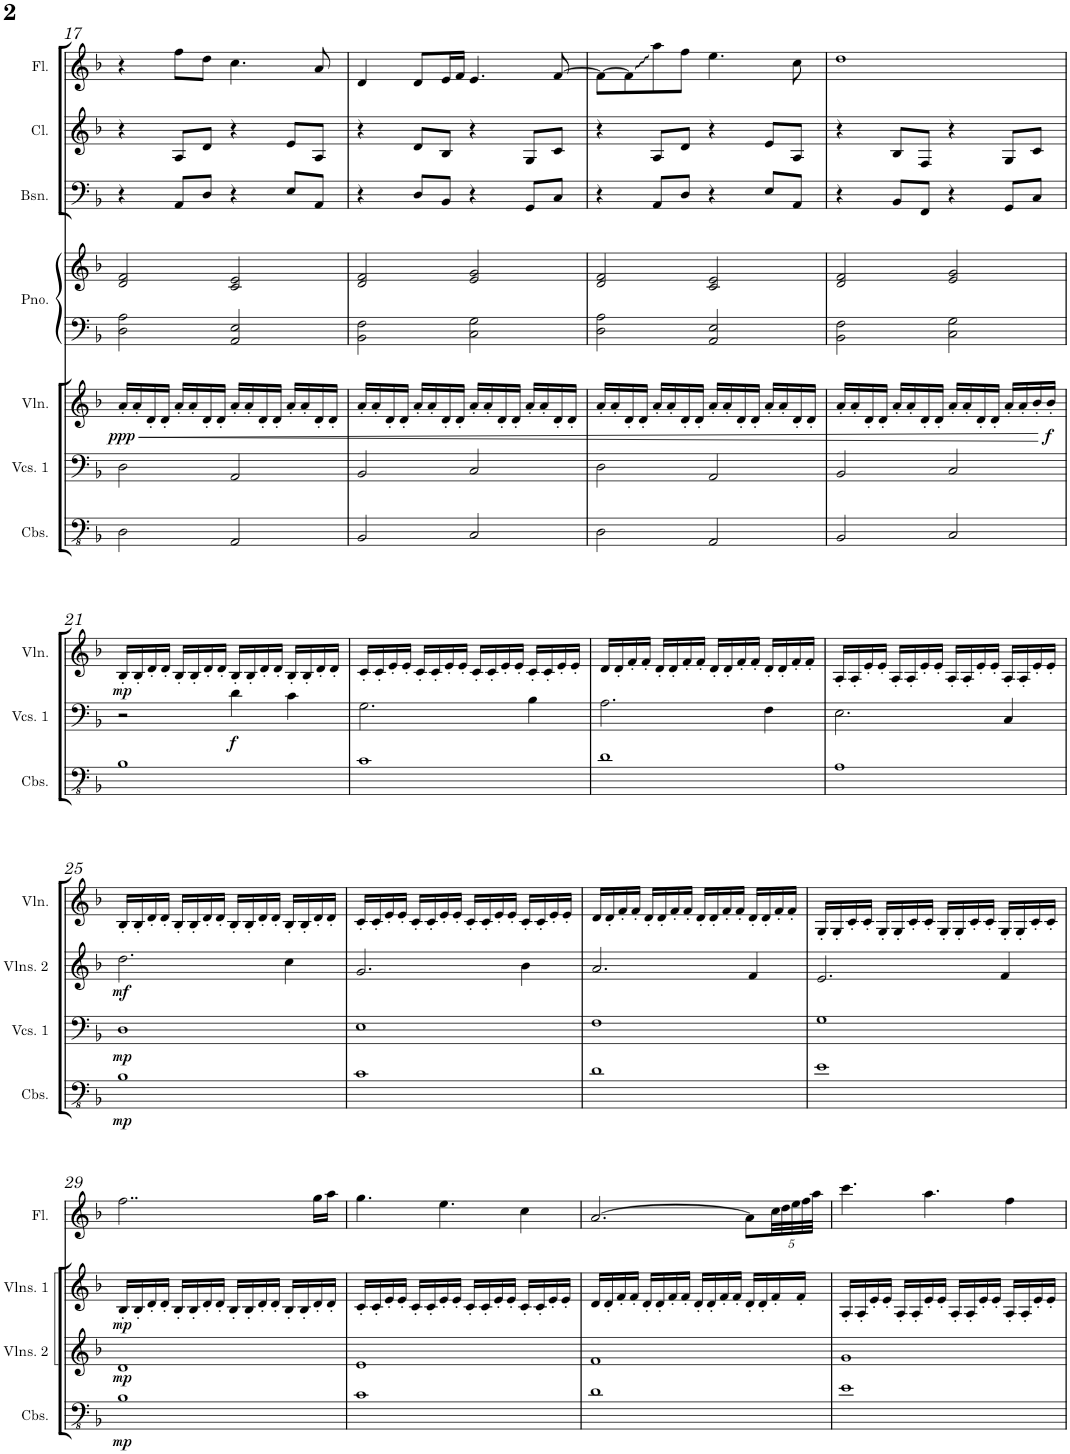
**kern	**dynam	**kern	**dynam	**kern	**dynam	**kern	**dynam	**kern	**dynam	**kern	**kern	**kern	**kern	**kern
*part9	*part9	*part8	*part8	*part7	*part7	*part6	*part6	*part5	*part5	*part4	*part4	*part3	*part2	*part1
*staff10	*staff10	*staff9	*staff9	*staff8	*staff8	*staff7	*staff7	*staff6	*staff6	*staff5	*staff4	*staff3	*staff2	*staff1
*I"Contrabasses	*	*I"Violoncellos 1	*	*I"Violins 2	*	*I"Violins 1	*	*I"Violin	*	*I"Piano	*	*I"Bassoon	*I"Clarinet	*I"Flute
*I'Cbs.	*	*I'Vcs. 1	*	*I'Vlns. 2	*	*I'Vlns. 1	*	*I'Vln.	*	*I'Pno.	*	*I'Bsn.	*I'Cl.	*I'Fl.
!!LO:PB:g=z
*clefFv4	*	*clefF4	*	*clefG2	*	*clefG2	*	*clefG2	*	*clefF4	*clefG2	*clefF4	*clefG2	*clefG2
*	*	*	*	*	*	*	*	*	*	*	*	*	*ITrd1c2	*
*k[b-]	*	*k[b-]	*	*k[b-]	*	*k[b-]	*	*k[b-]	*	*k[b-]	*k[b-]	*k[b-]	*k[b-]	*k[b-]
*M4/4	*	*M4/4	*	*M4/4	*	*M4/4	*	*M4/4	*	*M4/4	*M4/4	*M4/4	*M4/4	*M4/4
=17	=17	=17	=17	=17	=17	=17	=17	=17	=17	=17	=17	=17	=17	=17
!	!	!	!	!	!	!	!	!	!LO:HP:b	!	!	!	!	!
!	!	!	!	!	!	!	!	!	!LO:DY:n=1:b	!	!	!	!	!
2DD\	.	2D\	.	1r	.	1r	.	16a'/LL	< ppp	2D\ 2A\	2d/ 2f/	4r	4r	4r
.	.	.	.	.	.	.	.	16a'/	.	.	.	.	.	.
.	.	.	.	.	.	.	.	16d'/	.	.	.	.	.	.
.	.	.	.	.	.	.	.	16d'/JJ	.	.	.	.	.	.
.	.	.	.	.	.	.	.	16a'/LL	.	.	.	8AA/L	8A/L	8ff\L
.	.	.	.	.	.	.	.	16a'/	.	.	.	.	.	.
.	.	.	.	.	.	.	.	16d'/	.	.	.	8D/J	8d/J	8dd\J
.	.	.	.	.	.	.	.	16d'/JJ	.	.	.	.	.	.
2AAA/	.	2AA/	.	.	.	.	.	16a'/LL	.	2AA/ 2E/	2c/ 2e/	4r	4r	4.cc\
.	.	.	.	.	.	.	.	16a'/	.	.	.	.	.	.
.	.	.	.	.	.	.	.	16d'/	.	.	.	.	.	.
.	.	.	.	.	.	.	.	16d'/JJ	.	.	.	.	.	.
.	.	.	.	.	.	.	.	16a'/LL	.	.	.	8E/L	8e/L	.
.	.	.	.	.	.	.	.	16a'/	.	.	.	.	.	.
.	.	.	.	.	.	.	.	16d'/	.	.	.	8AA/J	8A/J	8a/
.	.	.	.	.	.	.	.	16d'/JJ	.	.	.	.	.	.
=18	=18	=18	=18	=18	=18	=18	=18	=18	=18	=18	=18	=18	=18	=18
2BBB-/	.	2BB-/	.	1r	.	1r	.	16a'/LL	.	2BB-\ 2F\	2d/ 2f/	4r	4r	4d/
.	.	.	.	.	.	.	.	16a'/	.	.	.	.	.	.
.	.	.	.	.	.	.	.	16d'/	.	.	.	.	.	.
.	.	.	.	.	.	.	.	16d'/JJ	.	.	.	.	.	.
.	.	.	.	.	.	.	.	16a'/LL	.	.	.	8D/L	8d/L	8d/L
.	.	.	.	.	.	.	.	16a'/	.	.	.	.	.	.
.	.	.	.	.	.	.	.	16d'/	.	.	.	8BB-/J	8B-/J	16e/L
.	.	.	.	.	.	.	.	16d'/JJ	.	.	.	.	.	16f/JJ
2CC/	.	2C/	.	.	.	.	.	16a'/LL	.	2C\ 2G\	2e/ 2g/	4r	4r	4.e/
.	.	.	.	.	.	.	.	16a'/	.	.	.	.	.	.
.	.	.	.	.	.	.	.	16d'/	.	.	.	.	.	.
.	.	.	.	.	.	.	.	16d'/JJ	.	.	.	.	.	.
.	.	.	.	.	.	.	.	16a'/LL	.	.	.	8GG/L	8G/L	.
.	.	.	.	.	.	.	.	16a'/	.	.	.	.	.	.
.	.	.	.	.	.	.	.	16d'/	.	.	.	8C/J	8c/J	[8f/
.	.	.	.	.	.	.	.	16d'/JJ	.	.	.	.	.	.
=19	=19	=19	=19	=19	=19	=19	=19	=19	=19	=19	=19	=19	=19	=19
2DD\	.	2D\	.	1r	.	1r	.	16a'/LL	.	2D\ 2A\	2d/ 2f/	4r	4r	8f\L_
.	.	.	.	.	.	.	.	16a'/	.	.	.	.	.	.
.	.	.	.	.	.	.	.	16d'/	.	.	.	.	.	8f\]
.	.	.	.	.	.	.	.	16d'/JJ	.	.	.	.	.	.
.	.	.	.	.	.	.	.	16a'/LL	.	.	.	8AA/L	8A/L	8aa\
.	.	.	.	.	.	.	.	16a'/	.	.	.	.	.	.
.	.	.	.	.	.	.	.	16d'/	.	.	.	8D/J	8d/J	8ff\J
.	.	.	.	.	.	.	.	16d'/JJ	.	.	.	.	.	.
2AAA/	.	2AA/	.	.	.	.	.	16a'/LL	.	2AA/ 2E/	2c/ 2e/	4r	4r	4.ee\
.	.	.	.	.	.	.	.	16a'/	.	.	.	.	.	.
.	.	.	.	.	.	.	.	16d'/	.	.	.	.	.	.
.	.	.	.	.	.	.	.	16d'/JJ	.	.	.	.	.	.
.	.	.	.	.	.	.	.	16a'/LL	.	.	.	8E/L	8e/L	.
.	.	.	.	.	.	.	.	16a'/	.	.	.	.	.	.
.	.	.	.	.	.	.	.	16d'/	.	.	.	8AA/J	8A/J	8cc\
.	.	.	.	.	.	.	.	16d'/JJ	.	.	.	.	.	.
=20	=20	=20	=20	=20	=20	=20	=20	=20	=20	=20	=20	=20	=20	=20
2BBB-/	.	2BB-/	.	1r	.	1r	.	16a'/LL	.	2BB-\ 2F\	2d/ 2f/	4r	4r	1dd
.	.	.	.	.	.	.	.	16a'/	.	.	.	.	.	.
.	.	.	.	.	.	.	.	16d'/	.	.	.	.	.	.
.	.	.	.	.	.	.	.	16d'/JJ	.	.	.	.	.	.
.	.	.	.	.	.	.	.	16a'/LL	.	.	.	8BB-/L	8B-/L	.
.	.	.	.	.	.	.	.	16a'/	.	.	.	.	.	.
.	.	.	.	.	.	.	.	16d'/	.	.	.	8FF/J	8F/J	.
.	.	.	.	.	.	.	.	16d'/JJ	.	.	.	.	.	.
2CC/	.	2C/	.	.	.	.	.	16a'/LL	.	2C\ 2G\	2e/ 2g/	4r	4r	.
.	.	.	.	.	.	.	.	16a'/	.	.	.	.	.	.
.	.	.	.	.	.	.	.	16d'/	.	.	.	.	.	.
.	.	.	.	.	.	.	.	16d'/JJ	.	.	.	.	.	.
.	.	.	.	.	.	.	.	16a'/LL	.	.	.	8GG/L	8G/L	.
.	.	.	.	.	.	.	.	16a'/	.	.	.	.	.	.
.	.	.	.	.	.	.	.	16b-'/	.	.	.	8C/J	8c/J	.
!	!	!	!	!	!	!	!	!	!LO:DY:n=1:b	!	!	!	!	!
.	.	.	.	.	.	.	.	16b-'/JJ	[ f	.	.	.	.	.
!!LO:LB:g=z
=21	=21	=21	=21	=21	=21	=21	=21	=21	=21	=21	=21	=21	=21	=21
!	!	!	!	!	!	!	!	!	!LO:DY:b	!	!	!	!	!
1BB-	.	2r	.	1r	.	1r	.	16B-'/LL	mp	1r	1r	1r	1r	1r
.	.	.	.	.	.	.	.	16B-'/	.	.	.	.	.	.
.	.	.	.	.	.	.	.	16d'/	.	.	.	.	.	.
.	.	.	.	.	.	.	.	16d'/JJ	.	.	.	.	.	.
.	.	.	.	.	.	.	.	16B-'/LL	.	.	.	.	.	.
.	.	.	.	.	.	.	.	16B-'/	.	.	.	.	.	.
.	.	.	.	.	.	.	.	16d'/	.	.	.	.	.	.
.	.	.	.	.	.	.	.	16d'/JJ	.	.	.	.	.	.
!	!	!	!LO:DY:b	!	!	!	!	!	!	!	!	!	!	!
.	.	4d\	f	.	.	.	.	16B-'/LL	.	.	.	.	.	.
.	.	.	.	.	.	.	.	16B-'/	.	.	.	.	.	.
.	.	.	.	.	.	.	.	16d'/	.	.	.	.	.	.
.	.	.	.	.	.	.	.	16d'/JJ	.	.	.	.	.	.
.	.	4c\	.	.	.	.	.	16B-'/LL	.	.	.	.	.	.
.	.	.	.	.	.	.	.	16B-'/	.	.	.	.	.	.
.	.	.	.	.	.	.	.	16d'/	.	.	.	.	.	.
.	.	.	.	.	.	.	.	16d'/JJ	.	.	.	.	.	.
=22	=22	=22	=22	=22	=22	=22	=22	=22	=22	=22	=22	=22	=22	=22
1C	.	2.G\	.	1r	.	1r	.	16c'/LL	.	1r	1r	1r	1r	1r
.	.	.	.	.	.	.	.	16c'/	.	.	.	.	.	.
.	.	.	.	.	.	.	.	16e'/	.	.	.	.	.	.
.	.	.	.	.	.	.	.	16e'/JJ	.	.	.	.	.	.
.	.	.	.	.	.	.	.	16c'/LL	.	.	.	.	.	.
.	.	.	.	.	.	.	.	16c'/	.	.	.	.	.	.
.	.	.	.	.	.	.	.	16e'/	.	.	.	.	.	.
.	.	.	.	.	.	.	.	16e'/JJ	.	.	.	.	.	.
.	.	.	.	.	.	.	.	16c'/LL	.	.	.	.	.	.
.	.	.	.	.	.	.	.	16c'/	.	.	.	.	.	.
.	.	.	.	.	.	.	.	16e'/	.	.	.	.	.	.
.	.	.	.	.	.	.	.	16e'/JJ	.	.	.	.	.	.
.	.	4B-\	.	.	.	.	.	16c'/LL	.	.	.	.	.	.
.	.	.	.	.	.	.	.	16c'/	.	.	.	.	.	.
.	.	.	.	.	.	.	.	16e'/	.	.	.	.	.	.
.	.	.	.	.	.	.	.	16e'/JJ	.	.	.	.	.	.
=23	=23	=23	=23	=23	=23	=23	=23	=23	=23	=23	=23	=23	=23	=23
1D	.	2.A\	.	1r	.	1r	.	16d/LL	.	1r	1r	1r	1r	1r
.	.	.	.	.	.	.	.	16d'/	.	.	.	.	.	.
.	.	.	.	.	.	.	.	16f'/	.	.	.	.	.	.
.	.	.	.	.	.	.	.	16f'/JJ	.	.	.	.	.	.
.	.	.	.	.	.	.	.	16d'/LL	.	.	.	.	.	.
.	.	.	.	.	.	.	.	16d'/	.	.	.	.	.	.
.	.	.	.	.	.	.	.	16f'/	.	.	.	.	.	.
.	.	.	.	.	.	.	.	16f'/JJ	.	.	.	.	.	.
.	.	.	.	.	.	.	.	16d'/LL	.	.	.	.	.	.
.	.	.	.	.	.	.	.	16d'/	.	.	.	.	.	.
.	.	.	.	.	.	.	.	16f'/	.	.	.	.	.	.
.	.	.	.	.	.	.	.	16f'/JJ	.	.	.	.	.	.
.	.	4F\	.	.	.	.	.	16d'/LL	.	.	.	.	.	.
.	.	.	.	.	.	.	.	16d'/	.	.	.	.	.	.
.	.	.	.	.	.	.	.	16f'/	.	.	.	.	.	.
.	.	.	.	.	.	.	.	16f'/JJ	.	.	.	.	.	.
=24	=24	=24	=24	=24	=24	=24	=24	=24	=24	=24	=24	=24	=24	=24
1AA	.	2.E\	.	1r	.	1r	.	16A'/LL	.	1r	1r	1r	1r	1r
.	.	.	.	.	.	.	.	16A'/	.	.	.	.	.	.
.	.	.	.	.	.	.	.	16e'/	.	.	.	.	.	.
.	.	.	.	.	.	.	.	16e'/JJ	.	.	.	.	.	.
.	.	.	.	.	.	.	.	16A'/LL	.	.	.	.	.	.
.	.	.	.	.	.	.	.	16A'/	.	.	.	.	.	.
.	.	.	.	.	.	.	.	16e'/	.	.	.	.	.	.
.	.	.	.	.	.	.	.	16e'/JJ	.	.	.	.	.	.
.	.	.	.	.	.	.	.	16A'/LL	.	.	.	.	.	.
.	.	.	.	.	.	.	.	16A'/	.	.	.	.	.	.
.	.	.	.	.	.	.	.	16e'/	.	.	.	.	.	.
.	.	.	.	.	.	.	.	16e'/JJ	.	.	.	.	.	.
.	.	4C/	.	.	.	.	.	16A'/LL	.	.	.	.	.	.
.	.	.	.	.	.	.	.	16A'/	.	.	.	.	.	.
.	.	.	.	.	.	.	.	16e'/	.	.	.	.	.	.
.	.	.	.	.	.	.	.	16e'/JJ	.	.	.	.	.	.
!!LO:LB:g=z
=25	=25	=25	=25	=25	=25	=25	=25	=25	=25	=25	=25	=25	=25	=25
!	!LO:DY:b	!	!LO:DY:b	!	!LO:DY:b	!	!	!	!	!	!	!	!	!
1BB-	mp	1D	mp	2.dd\	mf	1r	.	16B-'/LL	.	1r	1r	1r	1r	1r
.	.	.	.	.	.	.	.	16B-'/	.	.	.	.	.	.
.	.	.	.	.	.	.	.	16d'/	.	.	.	.	.	.
.	.	.	.	.	.	.	.	16d'/JJ	.	.	.	.	.	.
.	.	.	.	.	.	.	.	16B-'/LL	.	.	.	.	.	.
.	.	.	.	.	.	.	.	16B-'/	.	.	.	.	.	.
.	.	.	.	.	.	.	.	16d'/	.	.	.	.	.	.
.	.	.	.	.	.	.	.	16d'/JJ	.	.	.	.	.	.
.	.	.	.	.	.	.	.	16B-'/LL	.	.	.	.	.	.
.	.	.	.	.	.	.	.	16B-'/	.	.	.	.	.	.
.	.	.	.	.	.	.	.	16d'/	.	.	.	.	.	.
.	.	.	.	.	.	.	.	16d'/JJ	.	.	.	.	.	.
.	.	.	.	4cc\	.	.	.	16B-'/LL	.	.	.	.	.	.
.	.	.	.	.	.	.	.	16B-'/	.	.	.	.	.	.
.	.	.	.	.	.	.	.	16d'/	.	.	.	.	.	.
.	.	.	.	.	.	.	.	16d'/JJ	.	.	.	.	.	.
=26	=26	=26	=26	=26	=26	=26	=26	=26	=26	=26	=26	=26	=26	=26
1C	.	1E	.	2.g/	.	1r	.	16c'/LL	.	1r	1r	1r	1r	1r
.	.	.	.	.	.	.	.	16c'/	.	.	.	.	.	.
.	.	.	.	.	.	.	.	16e'/	.	.	.	.	.	.
.	.	.	.	.	.	.	.	16e'/JJ	.	.	.	.	.	.
.	.	.	.	.	.	.	.	16c'/LL	.	.	.	.	.	.
.	.	.	.	.	.	.	.	16c'/	.	.	.	.	.	.
.	.	.	.	.	.	.	.	16e'/	.	.	.	.	.	.
.	.	.	.	.	.	.	.	16e'/JJ	.	.	.	.	.	.
.	.	.	.	.	.	.	.	16c'/LL	.	.	.	.	.	.
.	.	.	.	.	.	.	.	16c'/	.	.	.	.	.	.
.	.	.	.	.	.	.	.	16e'/	.	.	.	.	.	.
.	.	.	.	.	.	.	.	16e'/JJ	.	.	.	.	.	.
.	.	.	.	4b-\	.	.	.	16c'/LL	.	.	.	.	.	.
.	.	.	.	.	.	.	.	16c'/	.	.	.	.	.	.
.	.	.	.	.	.	.	.	16e'/	.	.	.	.	.	.
.	.	.	.	.	.	.	.	16e'/JJ	.	.	.	.	.	.
=27	=27	=27	=27	=27	=27	=27	=27	=27	=27	=27	=27	=27	=27	=27
1D	.	1F	.	2.a/	.	1r	.	16d/LL	.	1r	1r	1r	1r	1r
.	.	.	.	.	.	.	.	16d'/	.	.	.	.	.	.
.	.	.	.	.	.	.	.	16f'/	.	.	.	.	.	.
.	.	.	.	.	.	.	.	16f'/JJ	.	.	.	.	.	.
.	.	.	.	.	.	.	.	16d'/LL	.	.	.	.	.	.
.	.	.	.	.	.	.	.	16d'/	.	.	.	.	.	.
.	.	.	.	.	.	.	.	16f'/	.	.	.	.	.	.
.	.	.	.	.	.	.	.	16f'/JJ	.	.	.	.	.	.
.	.	.	.	.	.	.	.	16d'/LL	.	.	.	.	.	.
.	.	.	.	.	.	.	.	16d'/	.	.	.	.	.	.
.	.	.	.	.	.	.	.	16f'/	.	.	.	.	.	.
.	.	.	.	.	.	.	.	16f'/JJ	.	.	.	.	.	.
.	.	.	.	4f/	.	.	.	16d'/LL	.	.	.	.	.	.
.	.	.	.	.	.	.	.	16d'/	.	.	.	.	.	.
.	.	.	.	.	.	.	.	16f'/	.	.	.	.	.	.
.	.	.	.	.	.	.	.	16f'/JJ	.	.	.	.	.	.
=28	=28	=28	=28	=28	=28	=28	=28	=28	=28	=28	=28	=28	=28	=28
1E	.	1G	.	2.e/	.	1r	.	16G'/LL	.	1r	1r	1r	1r	1r
.	.	.	.	.	.	.	.	16G'/	.	.	.	.	.	.
.	.	.	.	.	.	.	.	16c'/	.	.	.	.	.	.
.	.	.	.	.	.	.	.	16c'/JJ	.	.	.	.	.	.
.	.	.	.	.	.	.	.	16G'/LL	.	.	.	.	.	.
.	.	.	.	.	.	.	.	16G'/	.	.	.	.	.	.
.	.	.	.	.	.	.	.	16c'/	.	.	.	.	.	.
.	.	.	.	.	.	.	.	16c'/JJ	.	.	.	.	.	.
.	.	.	.	.	.	.	.	16G'/LL	.	.	.	.	.	.
.	.	.	.	.	.	.	.	16G'/	.	.	.	.	.	.
.	.	.	.	.	.	.	.	16c'/	.	.	.	.	.	.
.	.	.	.	.	.	.	.	16c'/JJ	.	.	.	.	.	.
.	.	.	.	4f/	.	.	.	16G'/LL	.	.	.	.	.	.
.	.	.	.	.	.	.	.	16G'/	.	.	.	.	.	.
.	.	.	.	.	.	.	.	16c'/	.	.	.	.	.	.
.	.	.	.	.	.	.	.	16c'/JJ	.	.	.	.	.	.
!!LO:LB:g=z
=29	=29	=29	=29	=29	=29	=29	=29	=29	=29	=29	=29	=29	=29	=29
!	!LO:DY:b	!	!	!	!LO:DY:b	!	!LO:DY:b	!	!	!	!	!	!	!
1BB-	mp	1r	.	1d	mp	16B-'/LL	mp	1r	.	1r	1r	1r	1r	2..ff\
.	.	.	.	.	.	16B-'/	.	.	.	.	.	.	.	.
.	.	.	.	.	.	16d'/	.	.	.	.	.	.	.	.
.	.	.	.	.	.	16d'/JJ	.	.	.	.	.	.	.	.
.	.	.	.	.	.	16B-'/LL	.	.	.	.	.	.	.	.
.	.	.	.	.	.	16B-'/	.	.	.	.	.	.	.	.
.	.	.	.	.	.	16d'/	.	.	.	.	.	.	.	.
.	.	.	.	.	.	16d'/JJ	.	.	.	.	.	.	.	.
.	.	.	.	.	.	16B-'/LL	.	.	.	.	.	.	.	.
.	.	.	.	.	.	16B-'/	.	.	.	.	.	.	.	.
.	.	.	.	.	.	16d'/	.	.	.	.	.	.	.	.
.	.	.	.	.	.	16d'/JJ	.	.	.	.	.	.	.	.
.	.	.	.	.	.	16B-'/LL	.	.	.	.	.	.	.	.
.	.	.	.	.	.	16B-'/	.	.	.	.	.	.	.	.
.	.	.	.	.	.	16d'/	.	.	.	.	.	.	.	16gg\LL
.	.	.	.	.	.	16d'/JJ	.	.	.	.	.	.	.	16aa\JJ
=30	=30	=30	=30	=30	=30	=30	=30	=30	=30	=30	=30	=30	=30	=30
1C	.	1r	.	1e	.	16c'/LL	.	1r	.	1r	1r	1r	1r	4.gg\
.	.	.	.	.	.	16c'/	.	.	.	.	.	.	.	.
.	.	.	.	.	.	16e'/	.	.	.	.	.	.	.	.
.	.	.	.	.	.	16e'/JJ	.	.	.	.	.	.	.	.
.	.	.	.	.	.	16c'/LL	.	.	.	.	.	.	.	.
.	.	.	.	.	.	16c'/	.	.	.	.	.	.	.	.
.	.	.	.	.	.	16e'/	.	.	.	.	.	.	.	4.ee\
.	.	.	.	.	.	16e'/JJ	.	.	.	.	.	.	.	.
.	.	.	.	.	.	16c'/LL	.	.	.	.	.	.	.	.
.	.	.	.	.	.	16c'/	.	.	.	.	.	.	.	.
.	.	.	.	.	.	16e'/	.	.	.	.	.	.	.	.
.	.	.	.	.	.	16e'/JJ	.	.	.	.	.	.	.	.
.	.	.	.	.	.	16c'/LL	.	.	.	.	.	.	.	4cc\
.	.	.	.	.	.	16c'/	.	.	.	.	.	.	.	.
.	.	.	.	.	.	16e'/	.	.	.	.	.	.	.	.
.	.	.	.	.	.	16e'/JJ	.	.	.	.	.	.	.	.
=31	=31	=31	=31	=31	=31	=31	=31	=31	=31	=31	=31	=31	=31	=31
1D	.	1r	.	1f	.	16d/LL	.	1r	.	1r	1r	1r	1r	[2.a/
.	.	.	.	.	.	16d'/	.	.	.	.	.	.	.	.
.	.	.	.	.	.	16f'/	.	.	.	.	.	.	.	.
.	.	.	.	.	.	16f'/JJ	.	.	.	.	.	.	.	.
.	.	.	.	.	.	16d'/LL	.	.	.	.	.	.	.	.
.	.	.	.	.	.	16d'/	.	.	.	.	.	.	.	.
.	.	.	.	.	.	16f'/	.	.	.	.	.	.	.	.
.	.	.	.	.	.	16f'/JJ	.	.	.	.	.	.	.	.
.	.	.	.	.	.	16d'/LL	.	.	.	.	.	.	.	.
.	.	.	.	.	.	16d'/	.	.	.	.	.	.	.	.
.	.	.	.	.	.	16f'/	.	.	.	.	.	.	.	.
.	.	.	.	.	.	16f'/JJ	.	.	.	.	.	.	.	.
.	.	.	.	.	.	16d'/LL	.	.	.	.	.	.	.	8a\L]
.	.	.	.	.	.	16d'/	.	.	.	.	.	.	.	.
*	*	*	*	*	*	*	*	*	*	*	*	*	*	*Xbrackettup
.	.	.	.	.	.	16f'/	.	.	.	.	.	.	.	40cc\LL
.	.	.	.	.	.	.	.	.	.	.	.	.	.	40dd\
.	.	.	.	.	.	.	.	.	.	.	.	.	.	40ee\
.	.	.	.	.	.	16f'/JJ	.	.	.	.	.	.	.	.
.	.	.	.	.	.	.	.	.	.	.	.	.	.	40ff\
.	.	.	.	.	.	.	.	.	.	.	.	.	.	40aa\JJJ
=32	=32	=32	=32	=32	=32	=32	=32	=32	=32	=32	=32	=32	=32	=32
1E	.	1r	.	1g	.	16A'/LL	.	1r	.	1r	1r	1r	1r	4.ccc\
.	.	.	.	.	.	16A'/	.	.	.	.	.	.	.	.
.	.	.	.	.	.	16e'/	.	.	.	.	.	.	.	.
.	.	.	.	.	.	16e'/JJ	.	.	.	.	.	.	.	.
.	.	.	.	.	.	16A'/LL	.	.	.	.	.	.	.	.
.	.	.	.	.	.	16A'/	.	.	.	.	.	.	.	.
.	.	.	.	.	.	16e'/	.	.	.	.	.	.	.	4.aa\
.	.	.	.	.	.	16e'/JJ	.	.	.	.	.	.	.	.
.	.	.	.	.	.	16A'/LL	.	.	.	.	.	.	.	.
.	.	.	.	.	.	16A'/	.	.	.	.	.	.	.	.
.	.	.	.	.	.	16e'/	.	.	.	.	.	.	.	.
.	.	.	.	.	.	16e'/JJ	.	.	.	.	.	.	.	.
.	.	.	.	.	.	16A'/LL	.	.	.	.	.	.	.	4ff\
.	.	.	.	.	.	16A'/	.	.	.	.	.	.	.	.
.	.	.	.	.	.	16e'/	.	.	.	.	.	.	.	.
.	.	.	.	.	.	16e'/JJ	.	.	.	.	.	.	.	.
=	=	=	=	=	=	=	=	=	=	=	=	=	=	=
*-	*-	*-	*-	*-	*-	*-	*-	*-	*-	*-	*-	*-	*-	*-
